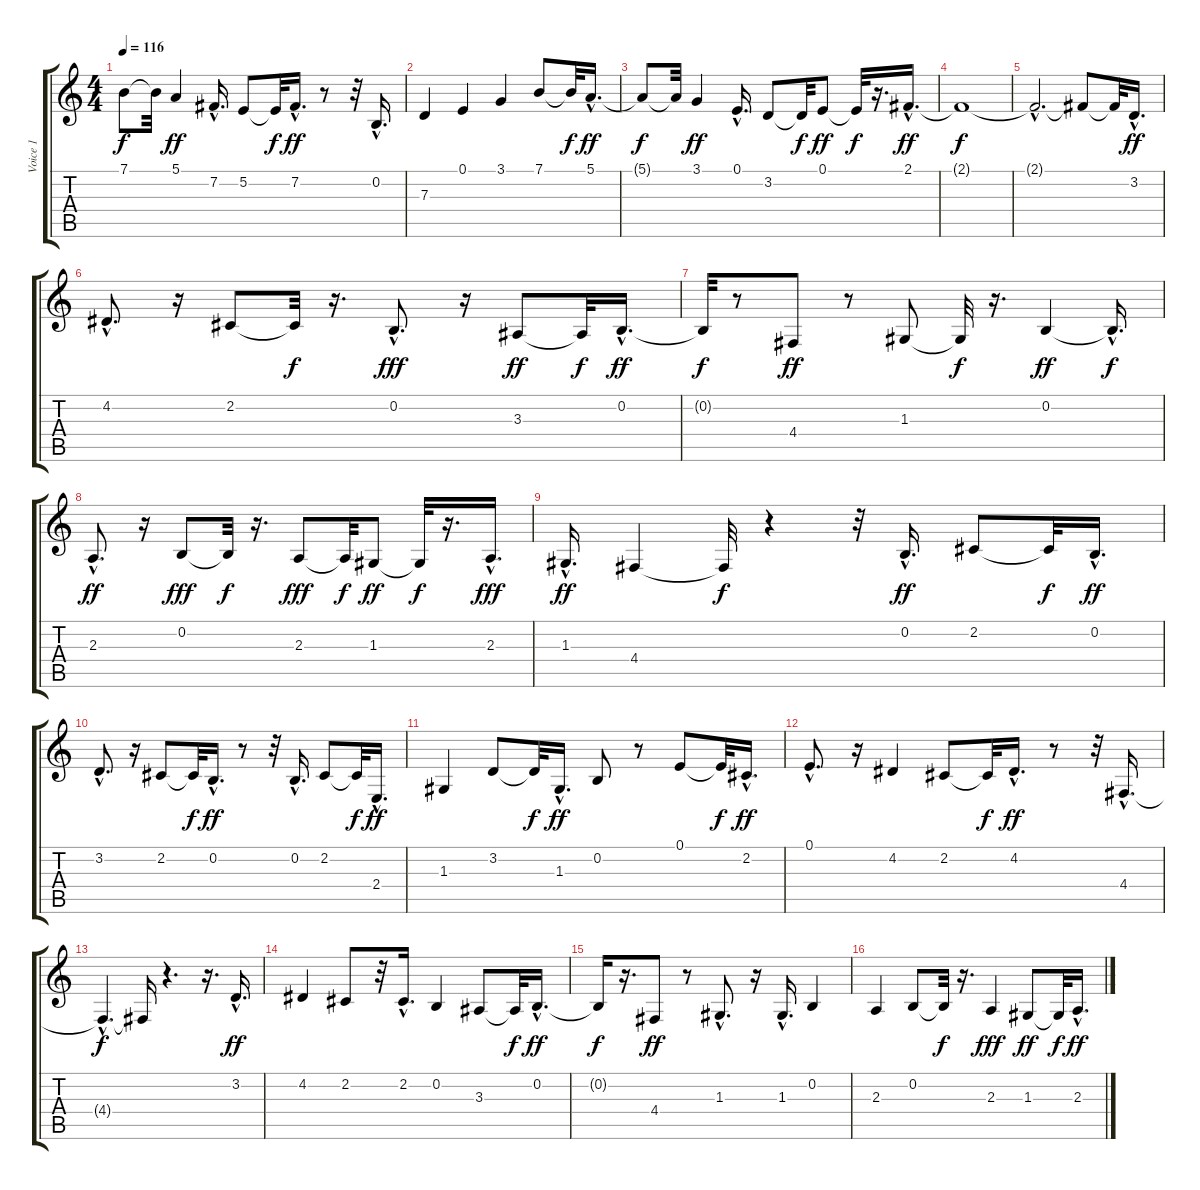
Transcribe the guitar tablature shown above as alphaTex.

\track ("Voice 1" "Voice 1") {instrument tuba}
\staff {score tabs}
\tuning (E4 B3 G3 D3 A2 E2) {hide}
\ts (4 4)
\tempo 116
\clef g2
\ks c
7.1{t}.8{dy f} 7.1{t}.32 5.1.4{dy ff} 7.2{hac}.16{d} 5.2.8 5.2{t}.32{dy f} 7.2{hac}.16{d dy ff} r.8 r.32 0.2{hac}.16{d} |
7.3.4 0.1.4 3.1.4 7.1.8 7.1{t}.32{dy f} 5.1{hac}.16{d dy ff} |
5.1{t}.8{dy f} 5.1{t}.32 3.1.4{dy ff} 0.1{hac}.16{d} 3.2.8 3.2{t}.32{dy f} 0.1.8{dy ff} 0.1{t}.32{dy f} r.16{d} 2.1{hac}.16{d dy ff} |
2.1{t}.1{dy f} |
2.1{hac t}.2{d} 2.1{t}.8 2.1{t}.32 3.2{hac}.16{d dy ff} |
4.2{hac}.8{d} r.16 2.2.8 2.2{t}.32{dy f} r.16{d} 0.2{hac}.8{d dy fff} r.16 3.3.8{dy ff} 3.3{t}.32{dy f} 0.2{hac}.16{d dy ff} |
0.2{t}.32{dy f} r.8 4.4.8{dy ff} r.8 1.3.8 1.3{t}.32{dy f} r.16{d} 0.2.4{dy ff} 0.2{hac t}.16{d dy f} |
2.3{hac}.8{d dy ff} r.16 0.2.8{dy fff} 0.2{t}.32{dy f} r.16{d} 2.3.8{dy fff} 2.3{t}.32{dy f} 1.3.8{dy ff} 1.3{t}.32{dy f} r.16{d} 2.3{hac}.16{d dy fff} |
1.3{hac}.16{d dy ff} 4.4.4 4.4{t}.32{dy f} r.4 r.32 0.2{hac}.16{d dy ff} 2.2.8 2.2{t}.32{dy f} 0.2{hac}.16{d dy ff} |
3.2{hac}.8{d} r.16 2.2.8 2.2{t}.32{dy f} 0.2{hac}.16{d dy ff} r.8 r.32 0.2{hac}.16{d} 2.2.8 2.2{t}.32{dy f} 2.4{hac}.16{d dy ff} |
1.3.4 3.2.8 3.2{t}.32{dy f} 1.3{hac}.16{d dy ff} 0.2.8 r.8 0.1.8 0.1{t}.32{dy f} 2.2{hac}.16{d dy ff} |
0.1{hac}.8{d} r.16 4.2.4 2.2.8 2.2{t}.32{dy f} 4.2{hac}.16{d dy ff} r.8 r.32 4.4{hac}.16{d} |
4.4{hac t}.4{d dy f} 4.4{t}.16 r.4{d} r.16{d} 3.2{hac}.16{d dy ff} |
4.2.4 2.2.8 r.32 2.2{hac}.16{d} 0.2.4 3.3.8 3.3{t}.32{dy f} 0.2{hac}.16{d dy ff} |
0.2{t}.16{dy f} r.16{d} 4.4.8{dy ff} r.8 1.3{hac}.8{d} r.16 1.3{hac}.16{d} 0.2.4 |
2.3.4 0.2.8 0.2{t}.32{dy f} r.16{d} 2.3.4{dy fff} 1.3.8{dy ff} 1.3{t}.32{dy f} 2.3{hac}.16{d dy ff}
